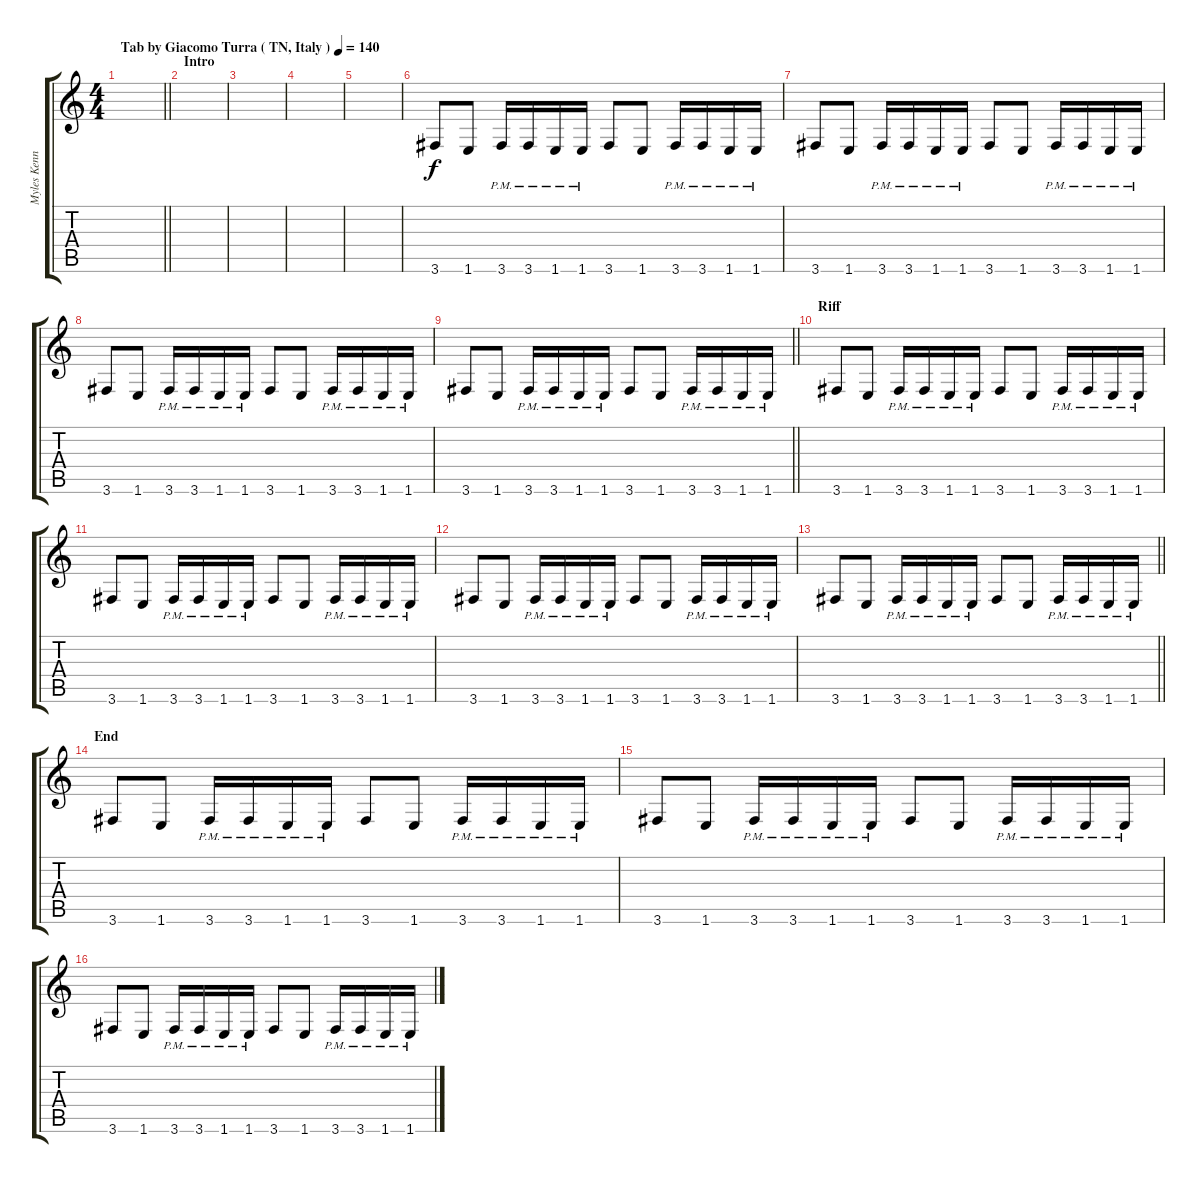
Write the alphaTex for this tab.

\track ("Myles Kennedy" "Myles Kenn") {instrument distortionguitar}
\staff {score tabs}
\tuning (Eb4 Bb3 Gb3 Db3 Ab2 Eb2) {hide}
\ts (4 4)
\tempo (140 "Tab by Giacomo Turra ( TN, Italy )")
\clef g2
\barLineRight lightlight
\ks c
|
\section ("" "Intro")
|
|
|
|
3.6.8 1.6.8 3.6{pm}.16 3.6{pm}.16 1.6{pm}.16 1.6{pm}.16 3.6.8 1.6.8 3.6{pm}.16 3.6{pm}.16 1.6{pm}.16 1.6{pm}.16 |
3.6.8 1.6.8 3.6{pm}.16 3.6{pm}.16 1.6{pm}.16 1.6{pm}.16 3.6.8 1.6.8 3.6{pm}.16 3.6{pm}.16 1.6{pm}.16 1.6{pm}.16 |
3.6.8 1.6.8 3.6{pm}.16 3.6{pm}.16 1.6{pm}.16 1.6{pm}.16 3.6.8 1.6.8 3.6{pm}.16 3.6{pm}.16 1.6{pm}.16 1.6{pm}.16 |
\barLineRight lightlight
3.6.8 1.6.8 3.6{pm}.16 3.6{pm}.16 1.6{pm}.16 1.6{pm}.16 3.6.8 1.6.8 3.6{pm}.16 3.6{pm}.16 1.6{pm}.16 1.6{pm}.16 |
\section ("" "Riff")
3.6.8 1.6.8 3.6{pm}.16 3.6{pm}.16 1.6{pm}.16 1.6{pm}.16 3.6.8 1.6.8 3.6{pm}.16 3.6{pm}.16 1.6{pm}.16 1.6{pm}.16 |
3.6.8 1.6.8 3.6{pm}.16 3.6{pm}.16 1.6{pm}.16 1.6{pm}.16 3.6.8 1.6.8 3.6{pm}.16 3.6{pm}.16 1.6{pm}.16 1.6{pm}.16 |
3.6.8 1.6.8 3.6{pm}.16 3.6{pm}.16 1.6{pm}.16 1.6{pm}.16 3.6.8 1.6.8 3.6{pm}.16 3.6{pm}.16 1.6{pm}.16 1.6{pm}.16 |
\barLineRight lightlight
3.6.8 1.6.8 3.6{pm}.16 3.6{pm}.16 1.6{pm}.16 1.6{pm}.16 3.6.8 1.6.8 3.6{pm}.16 3.6{pm}.16 1.6{pm}.16 1.6{pm}.16 |
\section ("" "End")
3.6.8 1.6.8 3.6{pm}.16 3.6{pm}.16 1.6{pm}.16 1.6{pm}.16 3.6.8 1.6.8 3.6{pm}.16 3.6{pm}.16 1.6{pm}.16 1.6{pm}.16 |
3.6.8 1.6.8 3.6{pm}.16 3.6{pm}.16 1.6{pm}.16 1.6{pm}.16 3.6.8 1.6.8 3.6{pm}.16 3.6{pm}.16 1.6{pm}.16 1.6{pm}.16 |
3.6.8 1.6.8 3.6{pm}.16 3.6{pm}.16 1.6{pm}.16 1.6{pm}.16 3.6.8 1.6.8 3.6{pm}.16 3.6{pm}.16 1.6{pm}.16 1.6{pm}.16
